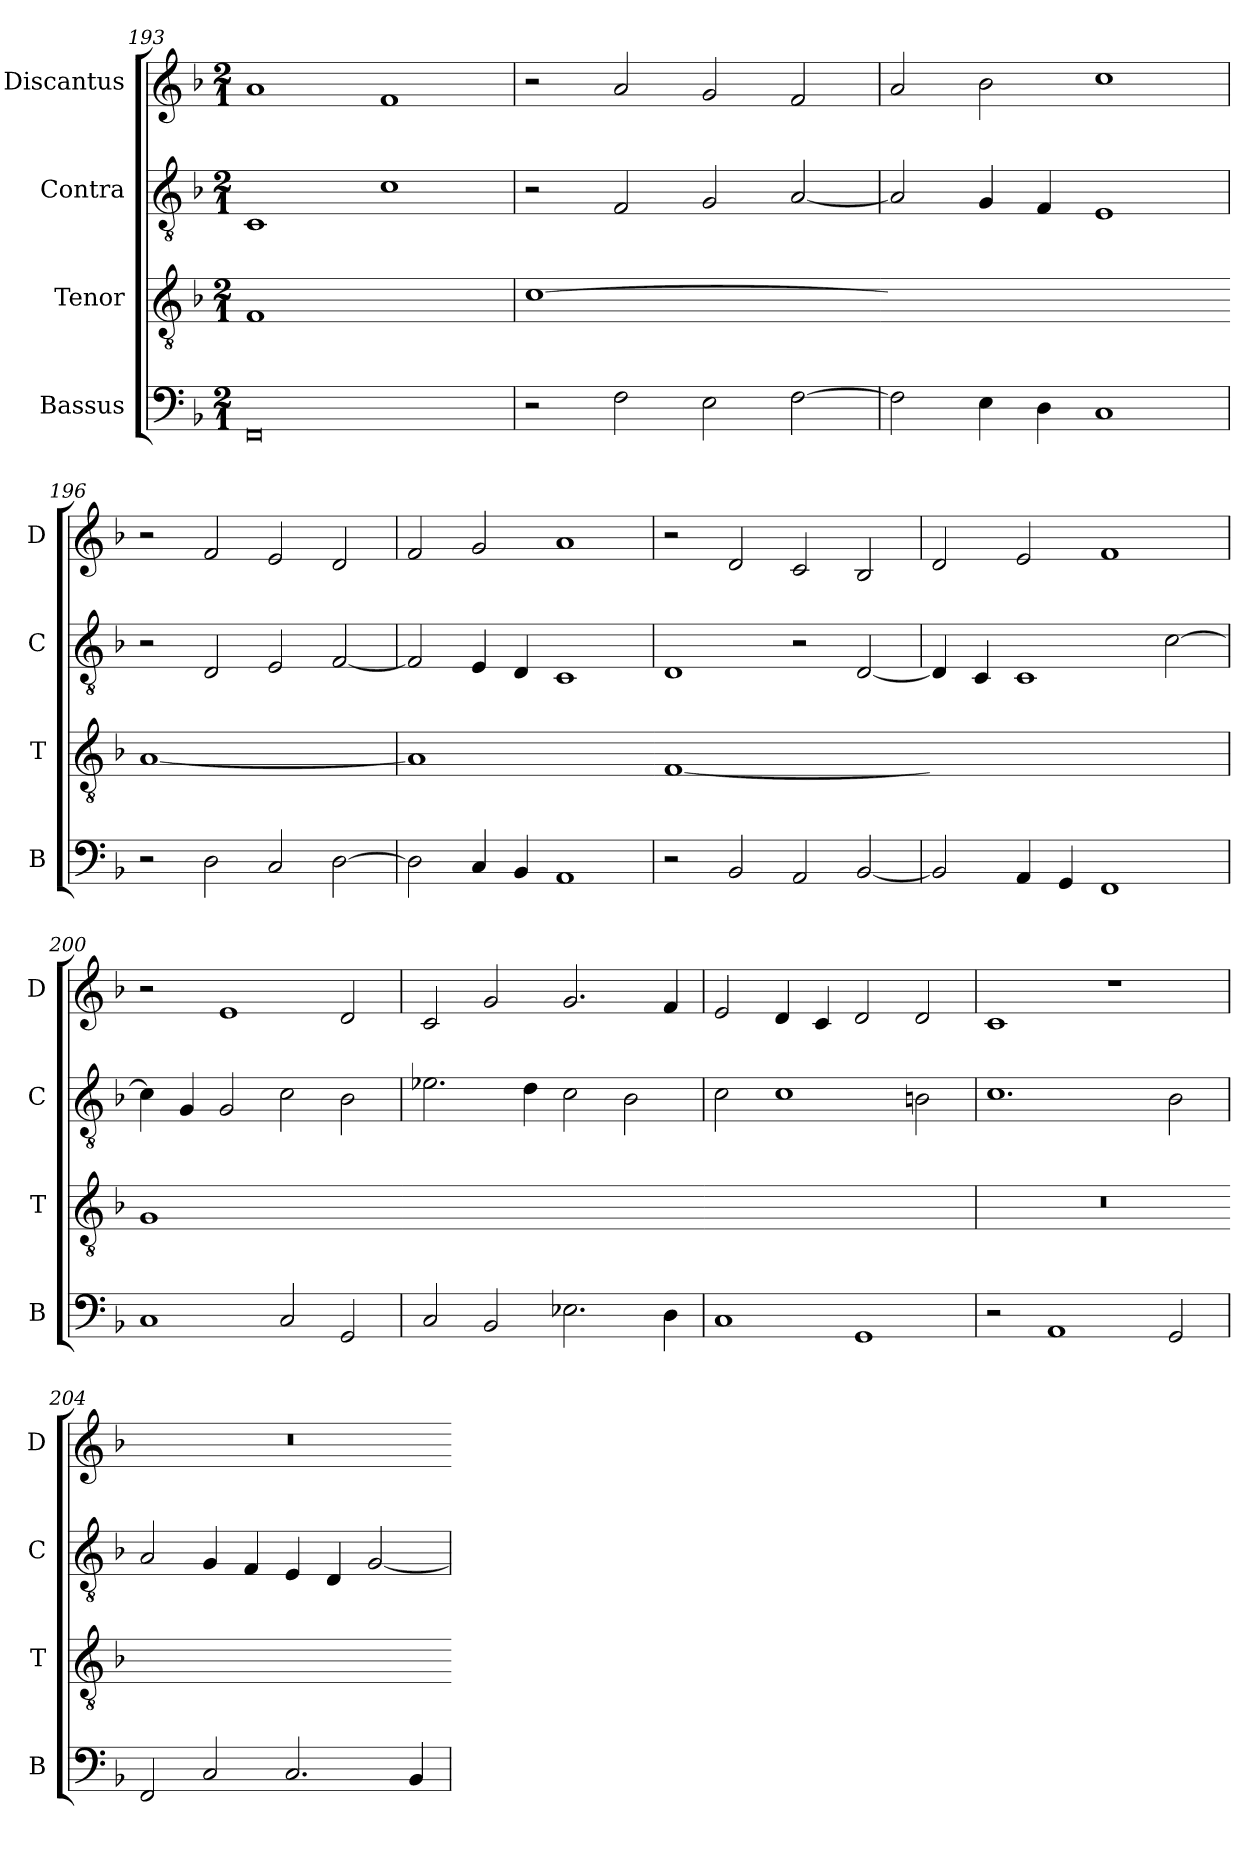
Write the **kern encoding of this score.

**kern	**kern	**kern	**kern
*part4	*part3	*part2	*part1
*staff4	*staff3	*staff2	*staff1
*I"Bassus	*I"Tenor	*I"Contra	*I"Discantus
*I'B	*I'T	*I'C	*I'D
*clefF4	*clefGv2	*clefGv2	*clefG2
*k[b-]	*k[b-]	*k[b-]	*k[b-]
*M2/1	*M2/1	*M2/1	*M2/1
=193	=193	=193	=193
!	!LO:N:vis=1	!	!
0FF	0F	1C	1a
.	.	1c	1f
=194	=194	=194	=194
!	!LO:N:vis=1	!	!
2r	[0c	2r	2r
2F\	.	2F/	2a/
2E\	.	2G/	2g/
[2F\	.	[2A/	2f/
=195	=195-	=195	=195
!	!LO:N:vis=1	!	!
2F\]	0cyy]	2A/]	2a/
4E\	.	4G/	2b-\
4D\	.	4F/	.
1C	.	1E	1cc
=196	=196-	=196	=196
!	!LO:N:vis=1	!	!
2r	[0A	2r	2r
2D\	.	2D/	2f/
2C/	.	2E/	2e/
[2D\	.	[2F/	2d/
=197	=197	=197	=197
!	!LO:N:vis=1	!	!
2D\]	0A]	2F/]	2f/
4C/	.	4E/	2g/
4BB-/	.	4D/	.
1AA	.	1C	1a
=198	=198-	=198	=198
!	!LO:N:vis=1	!	!
2r	[0F	1D	2r
2BB-/	.	.	2d/
2AA/	.	2r	2c/
[2BB-/	.	[2D/	2B-/
=199	=199-	=199	=199
!	!LO:N:vis=1	!	!
2BB-/]	0Fyy]	4D/]	2d/
.	.	4C/	.
4AA/	.	1C	2e/
4GG/	.	.	.
1FF	.	.	1f
.	.	[2c\	.
=200	=200	=200	=200
!	!LO:N:vis=1	!	!
1C	[y0G	4c\]	2r
.	.	4G/	.
.	.	2G/	1e
2C/	.	2c\	.
2GG/	.	2B-\	2d/
=201	=201-	=201	=201
!	!LO:N:vis=1	!	!
2C/	0Gyy_	2.e-X\	2c/
2BB-/	.	.	2g/
.	.	4d\	.
2.E-X\	.	2c\	2.g/
.	.	2B-\	.
4D\	.	.	4f/
=202	=202-	=202	=202
!	!LO:N:vis=1	!	!
1C	0Gyy]	2c\	2e/
.	.	1c	4d/
.	.	.	4c/
1GG	.	.	2d/
.	.	2Bn\	2d/
=203	=203	=203	=203
!	!LO:N:vis=1	!	!
2r	0r	1.c	1c
1AA	.	.	.
.	.	.	1r
2GG/	.	2B-\	.
=204	=204-	=204	=204
!	!LO:N:vis=1	!	!
2FF/	0ryy	2A/	0r
2C/	.	4G/	.
.	.	4F/	.
2.C/	.	4E/	.
.	.	4D/	.
.	.	[2G/	.
4BB-/	.	.	.
=	=-	=	=
*-	*-	*-	*-
